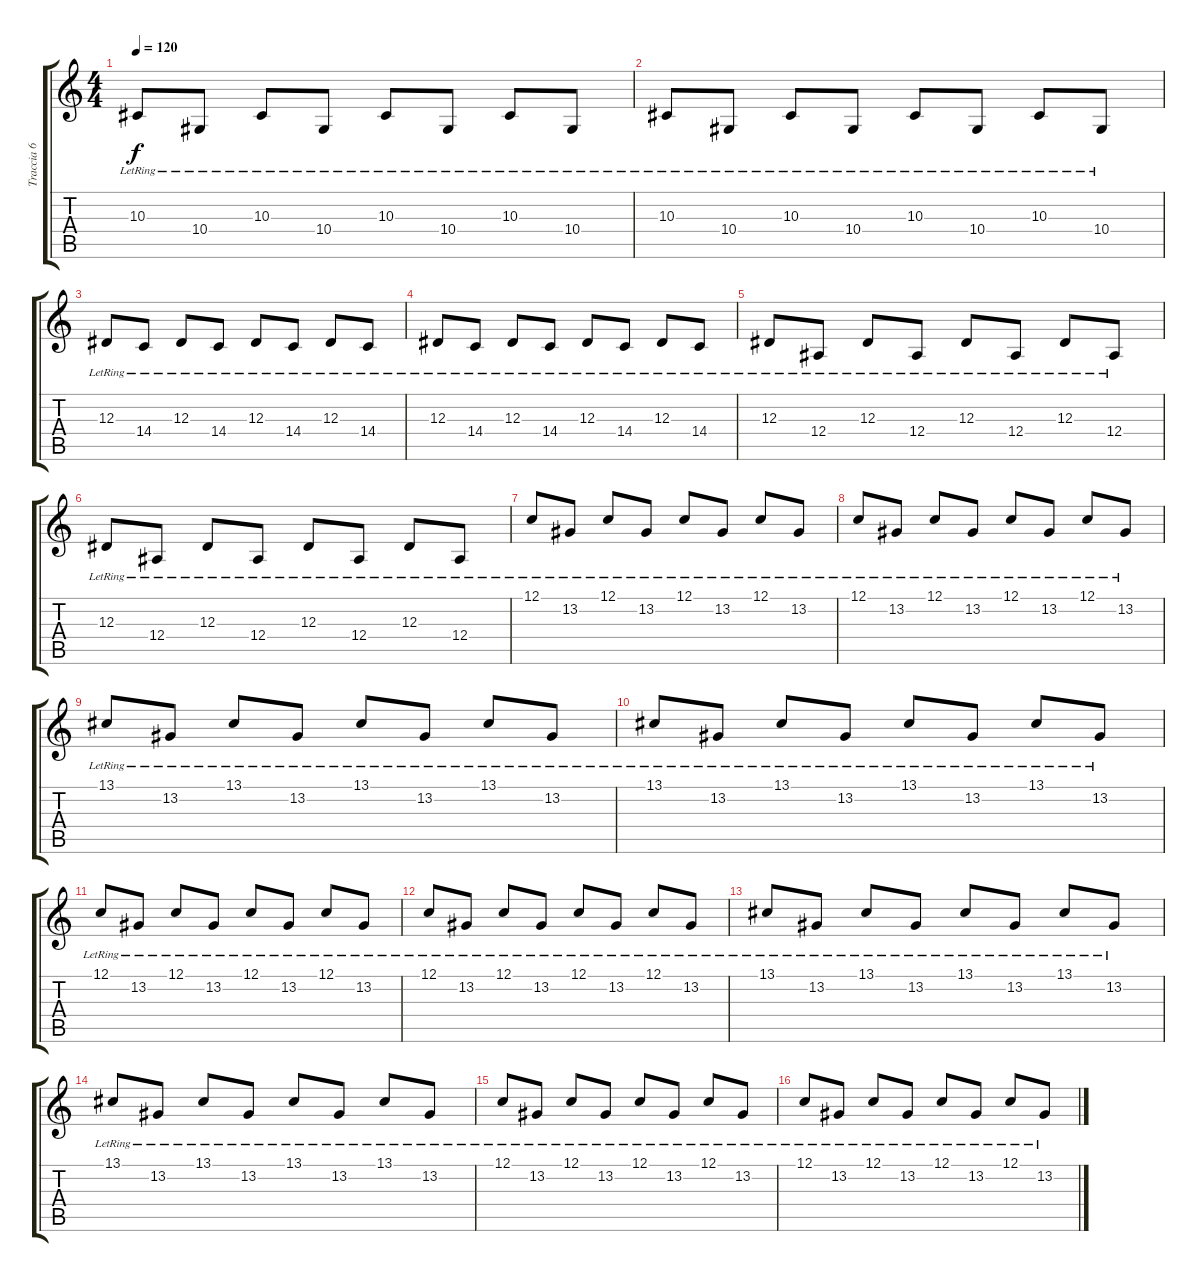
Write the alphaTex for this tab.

\track ("Traccia 6" "Traccia 6") {instrument acousticgrandpiano}
\staff {score tabs}
\tuning (C4 G3 Eb3 Bb2 F2 C2) {hide}
\ts (4 4)
\tempo 120
\clef g2
\ks c
10.3{lr}.8{dy f} 10.4{lr}.8 10.3{lr}.8 10.4{lr}.8 10.3{lr}.8 10.4{lr}.8 10.3{lr}.8 10.4{lr}.8 |
10.3{lr}.8 10.4{lr}.8 10.3{lr}.8 10.4{lr}.8 10.3{lr}.8 10.4{lr}.8 10.3{lr}.8 10.4{lr}.8 |
12.3{lr}.8 14.4{lr}.8 12.3{lr}.8 14.4{lr}.8 12.3{lr}.8 14.4{lr}.8 12.3{lr}.8 14.4{lr}.8 |
12.3{lr}.8 14.4{lr}.8 12.3{lr}.8 14.4{lr}.8 12.3{lr}.8 14.4{lr}.8 12.3{lr}.8 14.4{lr}.8 |
12.3{lr}.8 12.4{lr}.8 12.3{lr}.8 12.4{lr}.8 12.3{lr}.8 12.4{lr}.8 12.3{lr}.8 12.4{lr}.8 |
12.3{lr}.8 12.4{lr}.8 12.3{lr}.8 12.4{lr}.8 12.3{lr}.8 12.4{lr}.8 12.3{lr}.8 12.4{lr}.8 |
12.1{lr}.8 13.2{lr}.8 12.1{lr}.8 13.2{lr}.8 12.1{lr}.8 13.2{lr}.8 12.1{lr}.8 13.2{lr}.8 |
12.1{lr}.8 13.2{lr}.8 12.1{lr}.8 13.2{lr}.8 12.1{lr}.8 13.2{lr}.8 12.1{lr}.8 13.2{lr}.8 |
13.1{lr}.8 13.2{lr}.8 13.1{lr}.8 13.2{lr}.8 13.1{lr}.8 13.2{lr}.8 13.1{lr}.8 13.2{lr}.8 |
13.1{lr}.8 13.2{lr}.8 13.1{lr}.8 13.2{lr}.8 13.1{lr}.8 13.2{lr}.8 13.1{lr}.8 13.2{lr}.8 |
12.1{lr}.8 13.2{lr}.8 12.1{lr}.8 13.2{lr}.8 12.1{lr}.8 13.2{lr}.8 12.1{lr}.8 13.2{lr}.8 |
12.1{lr}.8 13.2{lr}.8 12.1{lr}.8 13.2{lr}.8 12.1{lr}.8 13.2{lr}.8 12.1{lr}.8 13.2{lr}.8 |
13.1{lr}.8 13.2{lr}.8 13.1{lr}.8 13.2{lr}.8 13.1{lr}.8 13.2{lr}.8 13.1{lr}.8 13.2{lr}.8 |
13.1{lr}.8 13.2{lr}.8 13.1{lr}.8 13.2{lr}.8 13.1{lr}.8 13.2{lr}.8 13.1{lr}.8 13.2{lr}.8 |
12.1{lr}.8 13.2{lr}.8 12.1{lr}.8 13.2{lr}.8 12.1{lr}.8 13.2{lr}.8 12.1{lr}.8 13.2{lr}.8 |
12.1{lr}.8 13.2{lr}.8 12.1{lr}.8 13.2{lr}.8 12.1{lr}.8 13.2{lr}.8 12.1{lr}.8 13.2{lr}.8
